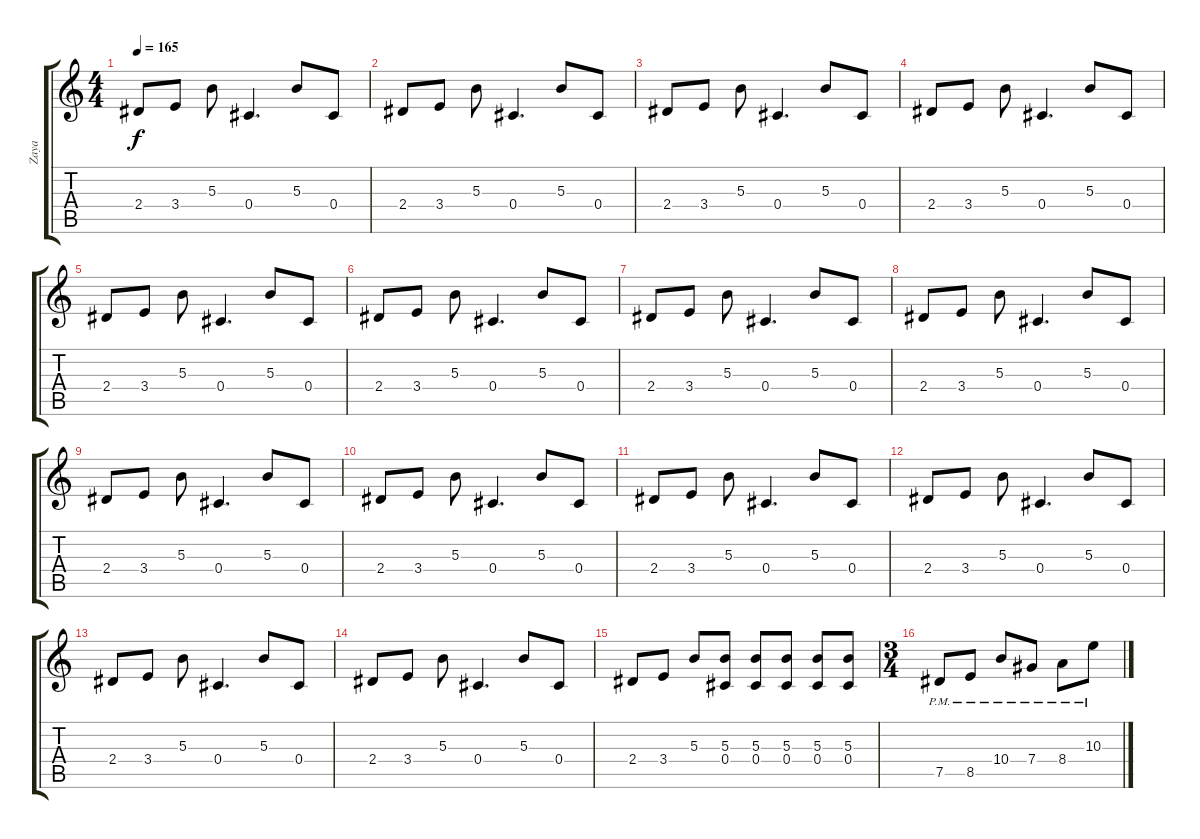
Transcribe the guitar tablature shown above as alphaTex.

\track ("Zaya" "Zaya") {instrument overdrivenguitar}
\staff {score tabs}
\tuning (Eb4 Bb3 Gb3 Db3 Ab2 Db2) {hide}
\ts (4 4)
\tempo 165
\clef g2
\ks c
2.4.8{dy f} 3.4.8 5.3.8 0.4.4{d} 5.3.8 0.4.8 |
2.4.8 3.4.8 5.3.8 0.4.4{d} 5.3.8 0.4.8 |
2.4.8 3.4.8 5.3.8 0.4.4{d} 5.3.8 0.4.8 |
2.4.8 3.4.8 5.3.8 0.4.4{d} 5.3.8 0.4.8 |
2.4.8 3.4.8 5.3.8 0.4.4{d} 5.3.8 0.4.8 |
2.4.8 3.4.8 5.3.8 0.4.4{d} 5.3.8 0.4.8 |
2.4.8 3.4.8 5.3.8 0.4.4{d} 5.3.8 0.4.8 |
2.4.8 3.4.8 5.3.8 0.4.4{d} 5.3.8 0.4.8 |
2.4.8 3.4.8 5.3.8 0.4.4{d} 5.3.8 0.4.8 |
2.4.8 3.4.8 5.3.8 0.4.4{d} 5.3.8 0.4.8 |
2.4.8 3.4.8 5.3.8 0.4.4{d} 5.3.8 0.4.8 |
2.4.8 3.4.8 5.3.8 0.4.4{d} 5.3.8 0.4.8 |
2.4.8 3.4.8 5.3.8 0.4.4{d} 5.3.8 0.4.8 |
2.4.8 3.4.8 5.3.8 0.4.4{d} 5.3.8 0.4.8 |
2.4.8 3.4.8 5.3.8 (5.3 0.4).8 (5.3 0.4).8 (5.3 0.4).8 (5.3 0.4).8 (5.3 0.4).8 |
\ts (3 4)
7.5{pm}.8{instrument overdrivenguitar} 8.5{pm}.8 10.4{pm}.8 7.4{pm}.8 8.4{pm}.8 10.3{pm}.8
